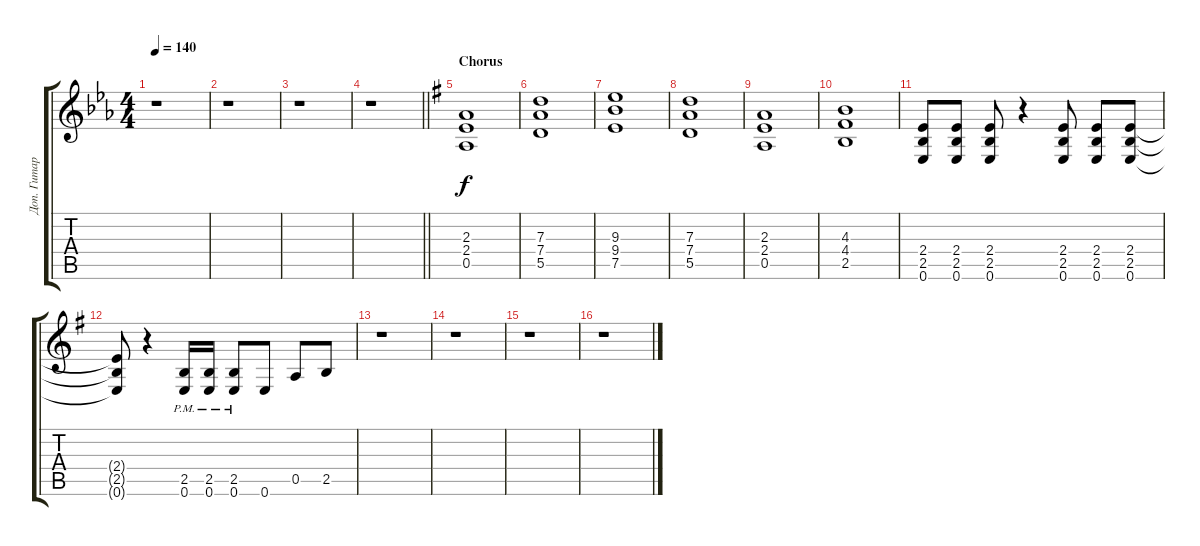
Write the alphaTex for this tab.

\track ("Доп. Гитара" "Доп. Гитар") {instrument distortionguitar}
\staff {score tabs}
\tuning (E4 B3 G3 D3 A2 E2) {hide}
\ts (4 4)
\tempo 140
\clef g2
\ks eb
r.1{dy f} |
r.1 |
r.1 |
\barLineRight lightlight
r.1 |
\section ("" "Chorus")
\ks g
(2.3 2.4 0.5).1 |
(7.3 7.4 5.5).1 |
(9.3 9.4 7.5).1 |
(7.3 7.4 5.5).1 |
(2.3 2.4 0.5).1 |
(4.3 4.4 2.5).1 |
(2.4 2.5 0.6).8 (2.4 2.5 0.6).8 (2.4 2.5 0.6).8 r.4 (2.4 2.5 0.6).8 (2.4 2.5 0.6).8 (2.4 2.5 0.6).8 |
(2.4{t} 2.5{t} 0.6{t}).8 r.4 (2.5{pm} 0.6{pm}).16 (2.5{pm} 0.6{pm}).16 (2.5{pm} 0.6{pm}).8 0.6.8 0.5.8 2.5.8 |
r.1 |
r.1 |
r.1 |
r.1
